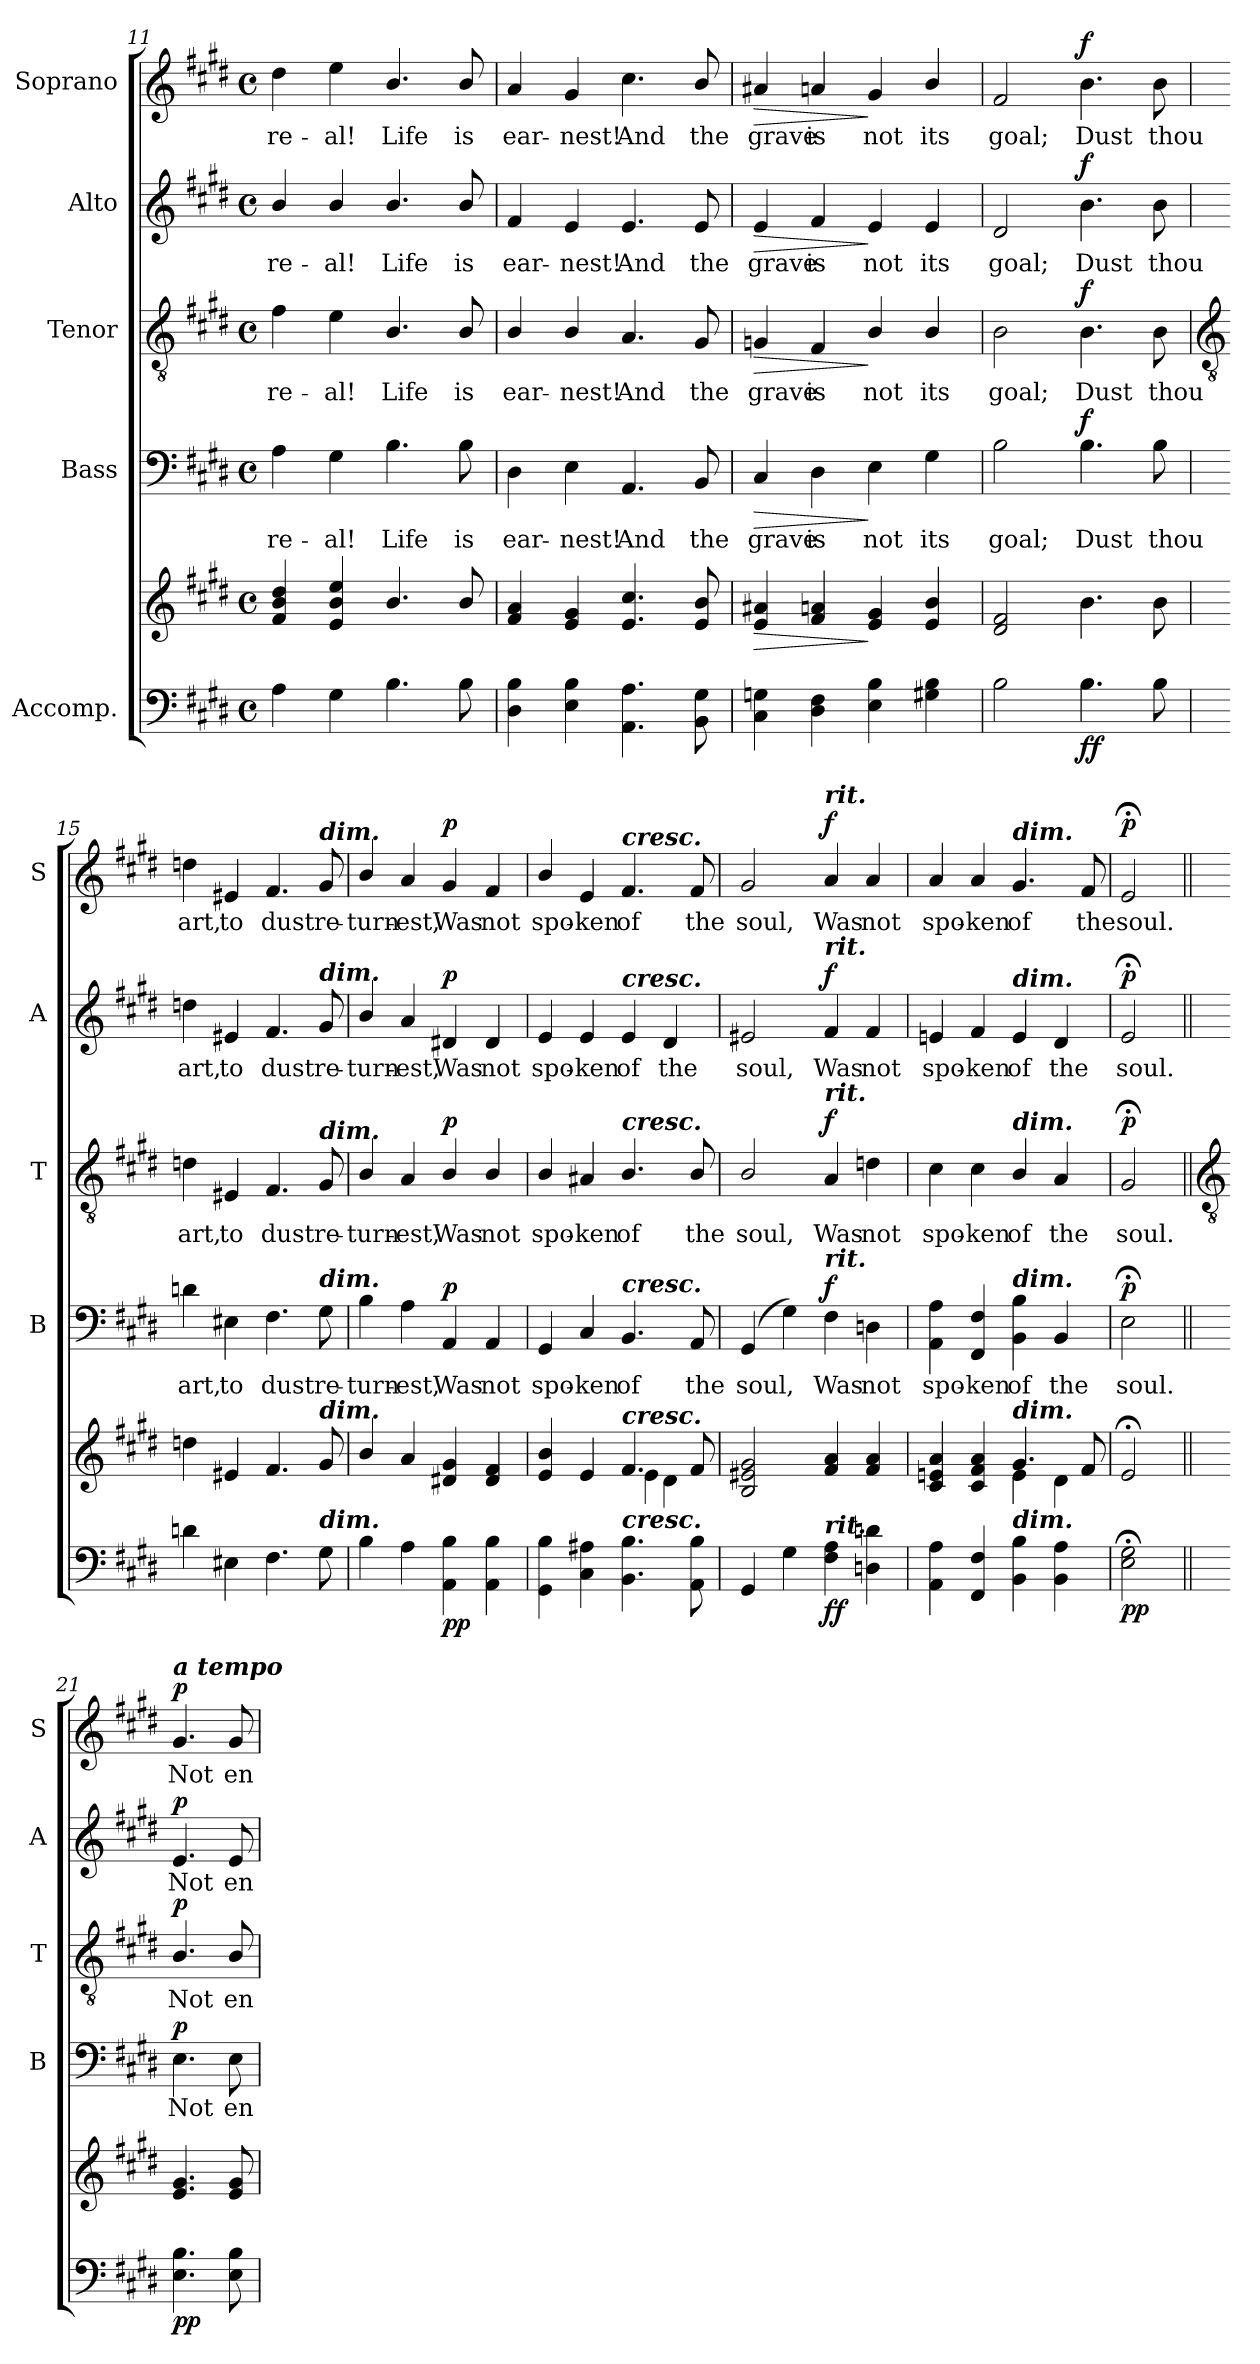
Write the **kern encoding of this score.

**kern	**kern	**dynam	**kern	**text	**dynam	**kern	**text	**dynam	**kern	**text	**dynam	**kern	**text	**dynam
*part5	*part5	*part5	*part4	*part4	*part4	*part3	*part3	*part3	*part2	*part2	*part2	*part1	*part1	*part1
*staff6	*staff5	*staff5/6	*staff4	*staff4	*staff4	*staff3	*staff3	*staff3	*staff2	*staff2	*staff2	*staff1	*staff1	*staff1
*I"Accomp.	*	*	*I"Bass	*	*	*I"Tenor	*	*	*I"Alto	*	*	*I"Soprano	*	*
*	*	*	*I'B	*	*	*I'T	*	*	*I'A	*	*	*I'S	*	*
*clefF4	*clefG2	*	*clefF4	*	*	*clefGv2	*	*	*clefG2	*	*	*clefG2	*	*
*k[f#c#g#d#]	*k[f#c#g#d#]	*	*k[f#c#g#d#]	*	*	*k[f#c#g#d#]	*	*	*k[f#c#g#d#]	*	*	*k[f#c#g#d#]	*	*
*E:	*E:	*	*E:	*	*	*E:	*	*	*E:	*	*	*E:	*	*
*M4/4	*M4/4	*	*M4/4	*	*	*M4/4	*	*	*M4/4	*	*	*M4/4	*	*
*met(c)	*met(c)	*	*met(c)	*	*	*met(c)	*	*	*met(c)	*	*	*met(c)	*	*
=11	=11	=11	=11	=11	=11	=11	=11	=11	=11	=11	=11	=11	=11	=11
!	!	!	!	!LO:LY:b	!	!	!LO:LY:b	!	!	!LO:LY:b	!	!	!LO:LY:b	!
4A	4f# 4b 4dd#	.	4A	re-	.	4f#	re-	.	4b/	re-	.	4dd#	re-	.
!	!	!	!	!LO:LY:b	!	!	!LO:LY:b	!	!	!LO:LY:b	!	!	!LO:LY:b	!
4G#	4e 4b 4ee	.	4G#	-al!	.	4e	-al!	.	4b/	-al!	.	4ee	-al!	.
!	!	!	!	!LO:LY:b	!	!	!LO:LY:b	!	!	!LO:LY:b	!	!	!LO:LY:b	!
4.B	4.b/	.	4.B	Life	.	4.B/	Life	.	4.b/	Life	.	4.b/	Life	.
!	!	!	!	!LO:LY:b	!	!	!LO:LY:b	!	!	!LO:LY:b	!	!	!LO:LY:b	!
8B	8b/	.	8B	is	.	8B/	is	.	8b/	is	.	8b/	is	.
=12	=12	=12	=12	=12	=12	=12	=12	=12	=12	=12	=12	=12	=12	=12
!	!	!	!	!LO:LY:b	!	!	!LO:LY:b	!	!	!LO:LY:b	!	!	!LO:LY:b	!
4D# 4B	4f# 4a	.	4D#	ear-	.	4B/	ear-	.	4f#	ear-	.	4a	ear-	.
!	!	!	!	!LO:LY:b	!	!	!LO:LY:b	!	!	!LO:LY:b	!	!	!LO:LY:b	!
4E 4B	4e 4g#	.	4E	-nest!	.	4B/	-nest!	.	4e	-nest!	.	4g#	-nest!	.
!	!	!	!	!LO:LY:b	!	!	!LO:LY:b	!	!	!LO:LY:b	!	!	!LO:LY:b	!
4.AA 4.A	4.e 4.cc#	.	4.AA	And	.	4.A	And	.	4.e	And	.	4.cc#	And	.
!	!	!	!	!LO:LY:b	!	!	!LO:LY:b	!	!	!LO:LY:b	!	!	!LO:LY:b	!
8BB 8G#	8e/ 8b/	.	8BB	the	.	8G#	the	.	8e	the	.	8b/	the	.
=13	=13	=13	=13	=13	=13	=13	=13	=13	=13	=13	=13	=13	=13	=13
!	!	!LO:HP:b	!	!LO:LY:b	!LO:HP:b	!	!LO:LY:b	!LO:HP:b	!	!LO:LY:b	!LO:HP:b	!	!LO:LY:b	!LO:HP:b
4C# 4Gn	4e 4a#X	>	4C#	grave	>	4Gn	grave	>	4e	grave	>	4a#X	grave	>
!	!	!	!	!LO:LY:b	!	!	!LO:LY:b	!	!	!LO:LY:b	!	!	!LO:LY:b	!
4D# 4F#	4f# 4an	.	4D#	is	.	4F#	is	.	4f#	is	.	4an	is	.
!	!	!	!	!LO:LY:b	!	!	!LO:LY:b	!	!	!LO:LY:b	!	!	!LO:LY:b	!
4E\ 4B\	4e 4g#	]	4E\	not	]	4B/	not	]	4e	not	]	4g#	not	]
!	!	!	!	!LO:LY:b	!	!	!LO:LY:b	!	!	!LO:LY:b	!	!	!LO:LY:b	!
4G#X\ 4B\	4e/ 4b/	.	4G#\	its	.	4B/	its	.	4e	its	.	4b/	its	.
=14	=14	=14	=14	=14	=14	=14	=14	=14	=14	=14	=14	=14	=14	=14
!	!	!	!	!LO:LY:b	!	!	!LO:LY:b	!	!	!LO:LY:b	!	!	!LO:LY:b	!
2B	2d# 2f#	.	2B	goal;	.	2B	goal;	.	2d#	goal;	.	2f#	goal;	.
!	!	!LO:DY:b=2	!	!LO:LY:b	!	!	!LO:LY:b	!	!	!LO:LY:b	!	!	!LO:LY:b	!
!	!	!LO:DY:n=1:b	!	!	!LO:DY:b	!	!	!LO:DY:b	!	!	!LO:DY:b	!	!	!LO:DY:b
4.B	4.b	f f	4.B	Dust	f	4.B	Dust	f	4.b	Dust	f	4.b	Dust	f
!	!	!	!	!LO:LY:b	!	!	!LO:LY:b	!	!	!LO:LY:b	!	!	!LO:LY:b	!
8B	8b	.	8B	thou	.	8B	thou	.	8b	thou	.	8b	thou	.
!!LO:LB:g=z
=15	=15	=15	=15	=15	=15	=15	=15	=15	=15	=15	=15	=15	=15	=15
*	*	*	*	*	*	*clefGv2	*	*	*	*	*	*	*	*
*	*^	*	*	*	*	*	*	*	*	*	*	*	*	*
!	!	!	!	!	!LO:LY:b	!	!	!LO:LY:b	!	!	!LO:LY:b	!	!	!LO:LY:b	!
4dn	4ddn\	1ryy	.	4dn	art,	.	4dn	art,	.	4ddn	art,	.	4ddn	art,	.
!	!	!	!	!	!LO:LY:b	!	!	!LO:LY:b	!	!	!LO:LY:b	!	!	!LO:LY:b	!
4E#X	4e#X/	.	.	4E#X	to	.	4E#X	to	.	4e#X	to	.	4e#X	to	.
!	!	!	!	!	!LO:LY:b	!	!	!LO:LY:b	!	!	!LO:LY:b	!	!	!LO:LY:b	!
4.F#	4.f#/	.	.	4.F#	dust	.	4.F#	dust	.	4.f#	dust	.	4.f#	dust	.
!	!	!	!	!	!	!	!	!	!	!	!	!	!LO:TX:a:Bi:t=dim.	!	!
!	!	!	!	!	!	!	!	!	!	!LO:TX:a:Bi:t=dim.	!	!	!	!	!
!	!	!	!	!	!	!	!LO:TX:a:Bi:t=dim.	!	!	!	!	!	!	!	!
!	!	!	!	!LO:TX:a:Bi:t=dim.	!	!	!	!	!	!	!	!	!	!	!
!	!LO:TX:a:Bi:t=dim.	!	!	!	!	!	!	!	!	!	!	!	!	!	!
!LO:TX:a:Bi:t=dim.	!	!	!	!	!	!	!	!	!	!	!	!	!	!	!
!	!	!	!	!	!LO:LY:b	!	!	!LO:LY:b	!	!	!LO:LY:b	!	!	!LO:LY:b	!
8G#	8g#/	.	.	8G#	re-	.	8G#	re-	.	8g#	re-	.	8g#	re-	.
=16	=16	=16	=16	=16	=16	=16	=16	=16	=16	=16	=16	=16	=16	=16	=16
!	!	!	!	!	!LO:LY:b	!	!	!LO:LY:b	!	!	!LO:LY:b	!	!	!LO:LY:b	!
4B\	4b/	1ryy	.	4B\	-turn-	.	4B/	-turn-	.	4b/	-turn-	.	4b/	-turn-	.
!	!	!	!	!	!LO:LY:b	!	!	!LO:LY:b	!	!	!LO:LY:b	!	!	!LO:LY:b	!
4A	4a/	.	.	4A	-est,	.	4A	-est,	.	4a	-est,	.	4a	-est,	.
!	!	!	!LO:DY:b=2	!	!LO:LY:b	!	!	!LO:LY:b	!	!	!LO:LY:b	!	!	!LO:LY:b	!
!	!	!	!LO:DY:n=1:b	!	!	!LO:DY:b	!	!	!LO:DY:b	!	!	!LO:DY:b	!	!	!LO:DY:b
4AA\ 4B\	4d#X/ 4g#/	.	p p	4AA/	Was	p	4B/	Was	p	4d#X	Was	p	4g#	Was	p
!	!	!	!	!	!LO:LY:b	!	!	!LO:LY:b	!	!	!LO:LY:b	!	!	!LO:LY:b	!
4AA\ 4B\	4d#/ 4f#/	.	.	4AA/	not	.	4B/	not	.	4d#	not	.	4f#	not	.
=17	=17	=17	=17	=17	=17	=17	=17	=17	=17	=17	=17	=17	=17	=17	=17
!	!	!	!	!	!LO:LY:b	!	!	!LO:LY:b	!	!	!LO:LY:b	!	!	!LO:LY:b	!
4GG# 4B	4e/ 4b/	2ryy	.	4GG#	spo-	.	4B/	spo-	.	4e/	spo-	.	4b/	spo-	.
!	!	!	!	!	!LO:LY:b	!	!	!LO:LY:b	!	!	!LO:LY:b	!	!	!LO:LY:b	!
4C# 4A#X	4e/	.	.	4C#	-ken	.	4A#X	-ken	.	4e	-ken	.	4e	-ken	.
!	!	!	!	!	!	!	!	!	!	!	!	!	!LO:TX:a:Bi:t=cresc.	!	!
!	!	!	!	!	!	!	!	!	!	!LO:TX:a:Bi:t=cresc.	!	!	!	!	!
!	!	!	!	!	!	!	!LO:TX:a:Bi:t=cresc.	!	!	!	!	!	!	!	!
!	!	!	!	!LO:TX:a:Bi:t=cresc.	!	!	!	!	!	!	!	!	!	!	!
!	!LO:TX:a:Bi:t=cresc.	!	!	!	!	!	!	!	!	!	!	!	!	!	!
!LO:TX:a:Bi:t=cresc.	!	!	!	!	!	!	!	!	!	!	!	!	!	!	!
!	!	!	!	!	!LO:LY:b	!	!	!LO:LY:b	!	!	!LO:LY:b	!	!	!LO:LY:b	!
4.BB 4.B	4.f#/	4e\	.	4.BB	of	.	4.B/	of	.	4e	of	.	4.f#	of	.
!	!	!	!	!	!	!	!	!	!	!	!LO:LY:b	!	!	!	!
.	.	4d#\	.	.	.	.	.	.	.	4d#	the	.	.	.	.
!	!	!	!	!	!LO:LY:b	!	!	!LO:LY:b	!	!	!	!	!	!LO:LY:b	!
8AA 8B	8f#/	.	.	8AA	the	.	8B/	the	.	.	.	.	8f#	the	.
=18	=18	=18	=18	=18	=18	=18	=18	=18	=18	=18	=18	=18	=18	=18	=18
!	!	!	!	!	!LO:LY:b	!	!	!LO:LY:b	!	!	!LO:LY:b	!	!	!LO:LY:b	!
4GG#	2B/ 2e#X/ 2g#/	1ryy	.	(4GG#	soul,	.	2B/	soul,	.	2e#X	soul,	.	2g#	soul,	.
4G#	.	.	.	4G#)	.	.	.	.	.	.	.	.	.	.	.
!	!	!	!	!	!	!	!	!	!	!	!	!	!LO:TX:a:Bi:t=rit.	!	!
!	!	!	!	!	!	!	!	!	!	!LO:TX:a:Bi:t=rit.	!	!	!	!	!
!	!	!	!	!	!	!	!LO:TX:a:Bi:t=rit.	!	!	!	!	!	!	!	!
!	!	!	!	!LO:TX:a:Bi:t=rit.	!	!	!	!	!	!	!	!	!	!	!
!LO:TX:a:Bi:t=rit.	!	!	!	!	!	!	!	!	!	!	!	!	!	!	!
!	!	!	!LO:DY:b=2	!	!LO:LY:b	!	!	!LO:LY:b	!	!	!LO:LY:b	!	!	!LO:LY:b	!
!	!	!	!LO:DY:n=1:b	!	!	!LO:DY:b	!	!	!LO:DY:b	!	!	!LO:DY:b	!	!	!LO:DY:b
4F# 4A	4f#/ 4a/	.	f f	4F#	Was	f	4A	Was	f	4f#	Was	f	4a	Was	f
!	!	!	!	!	!LO:LY:b	!	!	!LO:LY:b	!	!	!LO:LY:b	!	!	!LO:LY:b	!
4Dn 4dn	4f#/ 4a/	.	.	4Dn	not	.	4dn	not	.	4f#	not	.	4a	not	.
=19	=19	=19	=19	=19	=19	=19	=19	=19	=19	=19	=19	=19	=19	=19	=19
!	!	!	!	!	!LO:LY:b	!	!	!LO:LY:b	!	!	!LO:LY:b	!	!	!LO:LY:b	!
4AA 4A	4c#/ 4en/ 4a/	2ryy	.	4AA 4A	spo-	.	4c#	spo-	.	4en	spo-	.	4a	spo-	.
!	!	!	!	!	!LO:LY:b	!	!	!LO:LY:b	!	!	!LO:LY:b	!	!	!LO:LY:b	!
4FF# 4F#	4c#/ 4f#/ 4a/	.	.	4FF# 4F#	-ken	.	4c#	-ken	.	4f#	-ken	.	4a	-ken	.
!	!	!	!	!	!	!	!	!	!	!	!	!	!LO:TX:a:Bi:t=dim.	!	!
!	!	!	!	!	!	!	!	!	!	!LO:TX:a:Bi:t=dim.	!	!	!	!	!
!	!	!	!	!	!	!	!LO:TX:a:Bi:t=dim.	!	!	!	!	!	!	!	!
!	!	!	!	!LO:TX:a:Bi:t=dim.	!	!	!	!	!	!	!	!	!	!	!
!	!LO:TX:a:Bi:t=dim.	!	!	!	!	!	!	!	!	!	!	!	!	!	!
!LO:TX:a:Bi:t=dim.	!	!	!	!	!	!	!	!	!	!	!	!	!	!	!
!	!	!	!	!	!LO:LY:b	!	!	!LO:LY:b	!	!	!LO:LY:b	!	!	!LO:LY:b	!
4BB 4B	4.g#/	4e\	.	4BB 4B	of	.	4B/	of	.	4e	of	.	4.g#	of	.
!	!	!	!	!	!LO:LY:b	!	!	!LO:LY:b	!	!	!LO:LY:b	!	!	!	!
4BB 4A	.	4d#\	.	4BB	the	.	4A	the	.	4d#	the	.	.	.	.
!	!	!	!	!	!	!	!	!	!	!	!	!	!	!LO:LY:b	!
.	8f#/	.	.	.	.	.	.	.	.	.	.	.	8f#	the	.
=20	=20	=20	=20	=20	=20	=20	=20	=20	=20	=20	=20	=20	=20	=20	=20
!	!	!	!LO:DY:b=2	!	!LO:LY:b	!	!	!LO:LY:b	!	!	!LO:LY:b	!	!	!LO:LY:b	!
!	!	!	!LO:DY:n=1:b	!	!	!LO:DY:b	!	!	!LO:DY:b	!	!	!LO:DY:b	!	!	!LO:DY:b
2E;< 2G#;<	2e;</	2ryy	p p	2E;<	soul.	p	2G#;<	soul.	p	2e;<	soul.	p	2e;<	soul.	p
!!LO:LB:g=z
=21||	=21||	=21||	=21||	=21||	=21||	=21||	=21||	=21||	=21||	=21||	=21||	=21||	=21||	=21||	=21||
*	*	*	*	*	*	*	*clefGv2	*	*	*	*	*	*	*	*
*^	*	*	*	*	*	*	*	*	*	*	*	*	*	*	*
!	!	!	!	!	!	!	!	!	!	!	!	!	!	!LO:TX:a:Bi:t=a tempo	!	!
!	!	!	!	!LO:DY:b=2	!	!LO:LY:b	!	!	!LO:LY:b	!	!	!LO:LY:b	!	!	!LO:LY:b	!
!	!	!	!	!LO:DY:n=1:b	!	!	!LO:DY:b	!	!	!LO:DY:b	!	!	!LO:DY:b	!	!	!LO:DY:b
2ryy	4.E\ 4.B\	4.e/ 4.g#/	2ryy	p p	4.E	Not	p	4.B/	Not	p	4.e	Not	p	4.g#	Not	p
!	!	!	!	!	!	!LO:LY:b	!	!	!LO:LY:b	!	!	!LO:LY:b	!	!	!LO:LY:b	!
.	8E\ 8B\	8e/ 8g#/	.	.	8E	en-	.	8B/	en-	.	8e	en-	.	8g#	en-	.
*v	*v	*	*	*	*	*	*	*	*	*	*	*	*	*	*	*
*	*v	*v	*	*	*	*	*	*	*	*	*	*	*	*	*
=	=	=	=	=	=	=	=	=	=	=	=	=	=	=
*-	*-	*-	*-	*-	*-	*-	*-	*-	*-	*-	*-	*-	*-	*-
